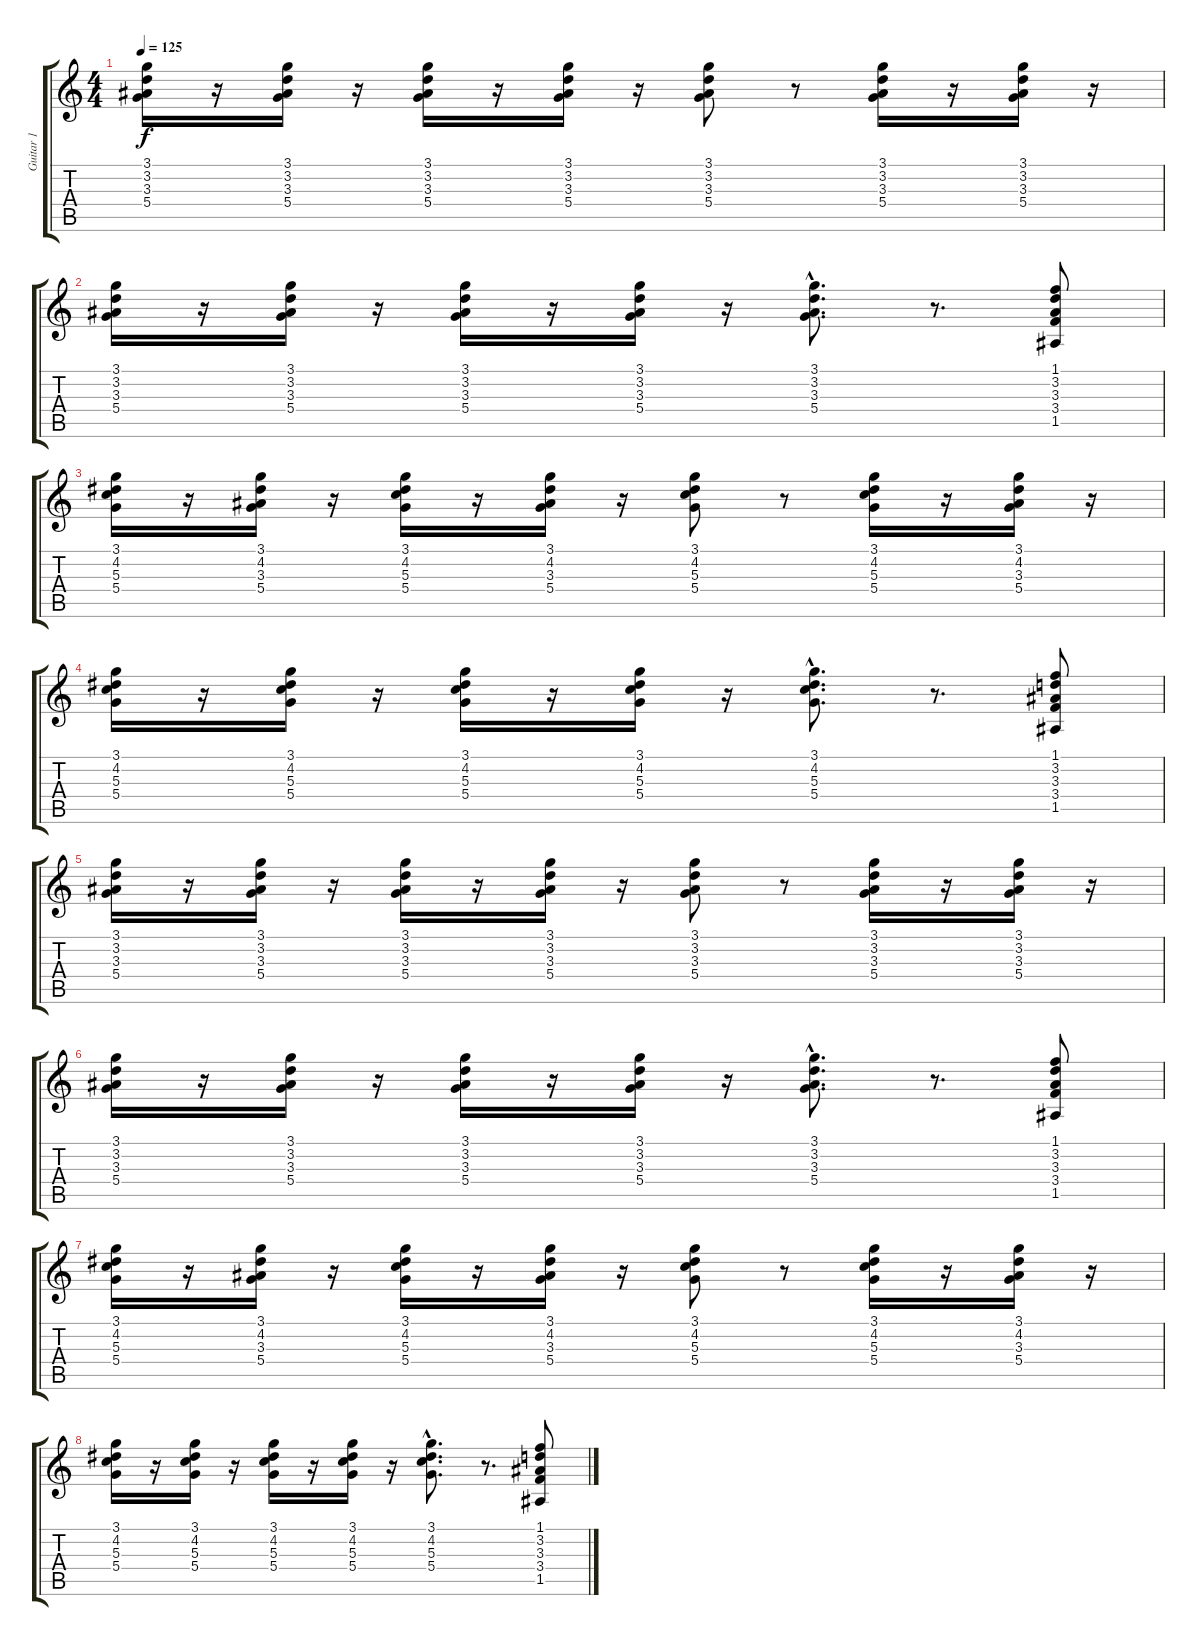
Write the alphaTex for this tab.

\track ("Guitar 1" "Guitar 1") {instrument electricguitarclean}
\staff {score tabs}
\tuning (E4 B3 G3 D3 A2 E2) {hide}
\ts (4 4)
\tempo 125
\clef g2
\ks c
(3.1 3.2 3.3 5.4).16{dy f} r.16 (3.1 3.2 3.3 5.4).16 r.16 (3.1 3.2 3.3 5.4).16 r.16 (3.1 3.2 3.3 5.4).16 r.16 (3.1 3.2 3.3 5.4).8 r.8 (3.1 3.2 3.3 5.4).16 r.16 (3.1 3.2 3.3 5.4).16 r.16 |
(3.1 3.2 3.3 5.4).16 r.16 (3.1 3.2 3.3 5.4).16 r.16 (3.1 3.2 3.3 5.4).16 r.16 (3.1 3.2 3.3 5.4).16 r.16 (3.1{hac} 3.2{hac} 3.3{hac} 5.4{hac}).8{d} r.8{d} (1.1 3.2 3.3 3.4 1.5).8 |
(3.1 4.2 5.3 5.4).16 r.16 (3.1 4.2 3.3 5.4).16 r.16 (3.1 4.2 5.3 5.4).16 r.16 (3.1 4.2 3.3 5.4).16 r.16 (3.1 4.2 5.3 5.4).8 r.8 (3.1 4.2 5.3 5.4).16 r.16 (3.1 4.2 3.3 5.4).16 r.16 |
(3.1 4.2 5.3 5.4).16 r.16 (3.1 4.2 5.3 5.4).16 r.16 (3.1 4.2 5.3 5.4).16 r.16 (3.1 4.2 5.3 5.4).16 r.16 (3.1{hac} 4.2{hac} 5.3{hac} 5.4{hac}).8{d} r.8{d} (1.1 3.2 3.3 3.4 1.5).8 |
(3.1 3.2 3.3 5.4).16 r.16 (3.1 3.2 3.3 5.4).16 r.16 (3.1 3.2 3.3 5.4).16 r.16 (3.1 3.2 3.3 5.4).16 r.16 (3.1 3.2 3.3 5.4).8 r.8 (3.1 3.2 3.3 5.4).16 r.16 (3.1 3.2 3.3 5.4).16 r.16 |
(3.1 3.2 3.3 5.4).16 r.16 (3.1 3.2 3.3 5.4).16 r.16 (3.1 3.2 3.3 5.4).16 r.16 (3.1 3.2 3.3 5.4).16 r.16 (3.1{hac} 3.2{hac} 3.3{hac} 5.4{hac}).8{d} r.8{d} (1.1 3.2 3.3 3.4 1.5).8 |
(3.1 4.2 5.3 5.4).16 r.16 (3.1 4.2 3.3 5.4).16 r.16 (3.1 4.2 5.3 5.4).16 r.16 (3.1 4.2 3.3 5.4).16 r.16 (3.1 4.2 5.3 5.4).8 r.8 (3.1 4.2 5.3 5.4).16 r.16 (3.1 4.2 3.3 5.4).16 r.16 |
(3.1 4.2 5.3 5.4).16 r.16 (3.1 4.2 5.3 5.4).16 r.16 (3.1 4.2 5.3 5.4).16 r.16 (3.1 4.2 5.3 5.4).16 r.16 (3.1{hac} 4.2{hac} 5.3{hac} 5.4{hac}).8{d} r.8{d} (1.1 3.2 3.3 3.4 1.5).8
